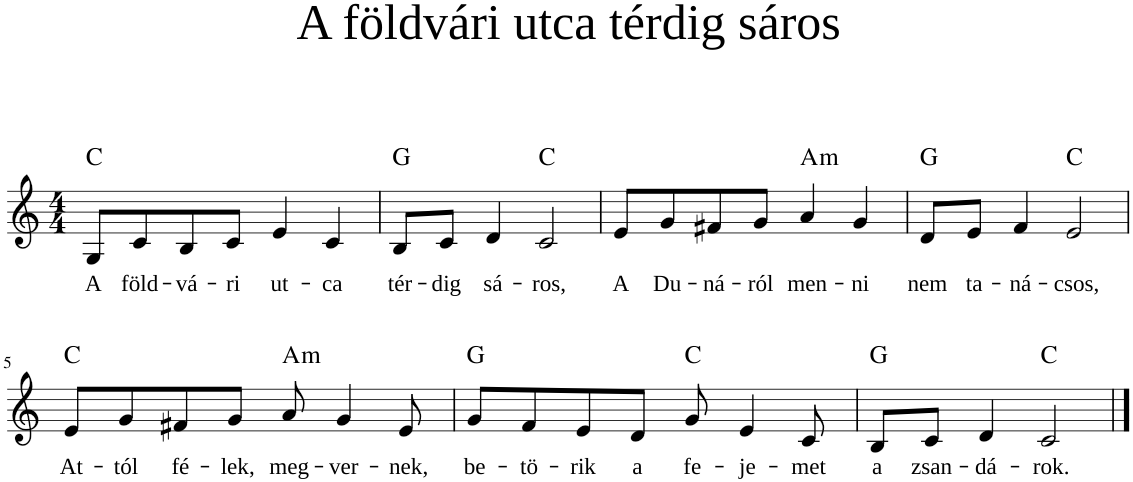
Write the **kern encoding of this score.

**kern	**text	**harte
*part1	*part1	*part1
*staff1	*staff1	*
*I"Piano	*	*
*I'Pno	*	*
*clefG2	*	*
*k[]	*	*
*M4/4	*	*
=1	=1	=1
!	!LO:LY:b	!
8G/L	A	C:maj
!	!LO:LY:b	!
8c/	föld-	.
!	!LO:LY:b	!
8B/	-vá-	.
!	!LO:LY:b	!
8c/J	-ri	.
!	!LO:LY:b	!
4e/	ut-	.
!	!LO:LY:b	!
4c/	-ca	.
=2	=2	=2
!	!LO:LY:b	!
8B/L	tér-	G:maj
!	!LO:LY:b	!
8c/J	-dig	.
!	!LO:LY:b	!
4d/	sá-	.
!	!LO:LY:b	!
2c/	-ros,	C:maj
=3	=3	=3
!	!LO:LY:b	!
8e/L	A	.
!	!LO:LY:b	!
8g/	Du-	.
!	!LO:LY:b	!
8f#X/	-ná-	.
!	!LO:LY:b	!
8g/J	-ról	.
!	!LO:LY:b	!LO:H:kt=m
4a/	men-	A:min
!	!LO:LY:b	!
4g/	-ni	.
=4	=4	=4
!	!LO:LY:b	!
8d/L	nem	G:maj
!	!LO:LY:b	!
8e/J	ta-	.
!	!LO:LY:b	!
4f/	-ná-	.
!	!LO:LY:b	!
2e/	csos,	C:maj
!!LO:LB:g=z
=5	=5	=5
!	!LO:LY:b	!
8e/L	At-	C:maj
!	!LO:LY:b	!
8g/	-tól	.
!	!LO:LY:b	!
8f#X/	fé-	.
!	!LO:LY:b	!
8g/J	lek,	.
!	!LO:LY:b	!LO:H:kt=m
8a/	meg-	A:min
!	!LO:LY:b	!
4g/	-ver-	.
!	!LO:LY:b	!
8e/	-nek,	.
=6	=6	=6
!	!LO:LY:b	!
8g/L	be-	G:maj
!	!LO:LY:b	!
8f/	-tö-	.
!	!LO:LY:b	!
8e/	-rik	.
!	!LO:LY:b	!
8d/J	a	.
!	!LO:LY:b	!
8g/	fe-	C:maj
!	!LO:LY:b	!
4e/	-je-	.
!	!LO:LY:b	!
8c/	-met	.
=7	=7	=7
!	!LO:LY:b	!
8B/L	a	G:maj
!	!LO:LY:b	!
8c/J	zsan-	.
!	!LO:LY:b	!
4d/	-dá-	.
!	!LO:LY:b	!
2c/	-rok.	C:maj
==	==	==
*-	*-	*-
